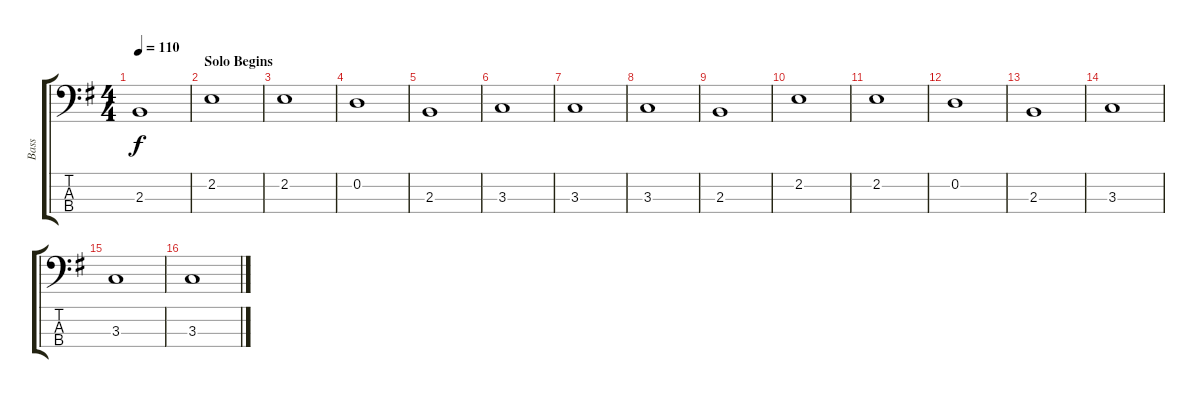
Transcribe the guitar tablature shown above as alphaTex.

\track ("Bass" "Bass") {instrument electricbasspick}
\staff {score tabs}
\tuning (G2 D2 A1 E1) {hide}
\ts (4 4)
\tempo 110
\clef f4
\ks g
2.3.1{dy f} |
\section ("" "Solo Begins")
2.2.1{volume 12} |
2.2.1 |
0.2.1 |
2.3.1 |
3.3.1 |
3.3.1 |
3.3.1 |
2.3.1 |
2.2.1 |
2.2.1 |
0.2.1 |
2.3.1 |
3.3.1 |
3.3.1 |
3.3.1
